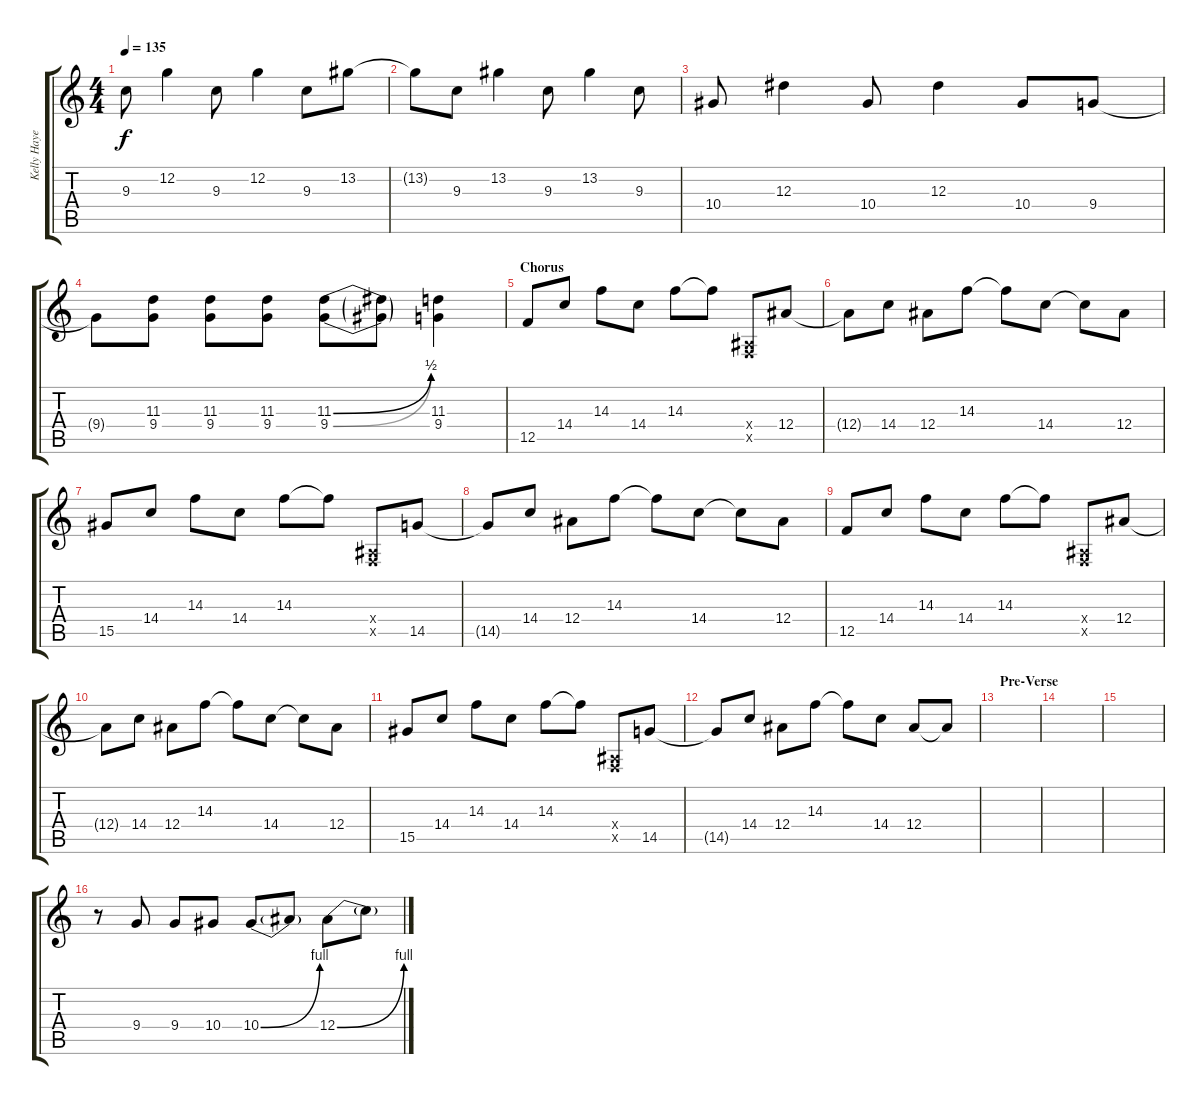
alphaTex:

\track ("Kelly Hayes (Rhythm Guitar)" "Kelly Haye") {instrument electricguitarjazz}
\staff {score tabs}
\tuning (C4 G3 Eb3 Bb2 F2 C2) {hide}
\ts (4 4)
\tempo 135
\clef g2
\ks c
9.3.8{dy f} 12.2.4 9.3.8 12.2.4 9.3.8 13.2.8 |
13.2{t}.8 9.3.8 13.2.4 9.3.8 13.2.4 9.3.8 |
10.4.8 12.3.4 10.4.8 12.3.4 10.4.8 9.4.8 |
9.4{t}.8 (11.3 9.4).8 (11.3 9.4).8 (11.3 9.4).8 (11.3{be (bend 0 0 60 2)} 9.4{be (bend 0 0 60 2)}).8 (11.3{t} 9.4{t}).8 (11.3 9.4).4 |
\section ("" "Chorus")
12.5.8 14.4.8 14.3.8 14.4.8 14.3.8 14.3{t}.8 (0.4{x} 0.5{x}).8 12.4.8 |
12.4{t}.8 14.4.8 12.4.8 14.3.8 14.3{t}.8 14.4.8 14.4{t}.8 12.4.8 |
15.5.8 14.4.8 14.3.8 14.4.8 14.3.8 14.3{t}.8 (0.4{x} 0.5{x}).8 14.5.8 |
14.5{t}.8 14.4.8 12.4.8 14.3.8 14.3{t}.8 14.4.8 14.4{t}.8 12.4.8 |
12.5.8 14.4.8 14.3.8 14.4.8 14.3.8 14.3{t}.8 (0.4{x} 0.5{x}).8 12.4.8 |
12.4{t}.8 14.4.8 12.4.8 14.3.8 14.3{t}.8 14.4.8 14.4{t}.8 12.4.8 |
15.5.8 14.4.8 14.3.8 14.4.8 14.3.8 14.3{t}.8 (0.4{x} 0.5{x}).8 14.5.8 |
14.5{t}.8 14.4.8 12.4.8 14.3.8 14.3{t}.8 14.4.8 12.4.8 12.4{t}.8 |
\section ("" "Pre-Verse")
|
|
|
r.8 9.4.8 9.4.8 10.4.8 10.4{be (bend 0 0 60 4)}.8 10.4{t}.8 12.4{be (bend 0 0 60 4)}.8 12.4{t}.8
